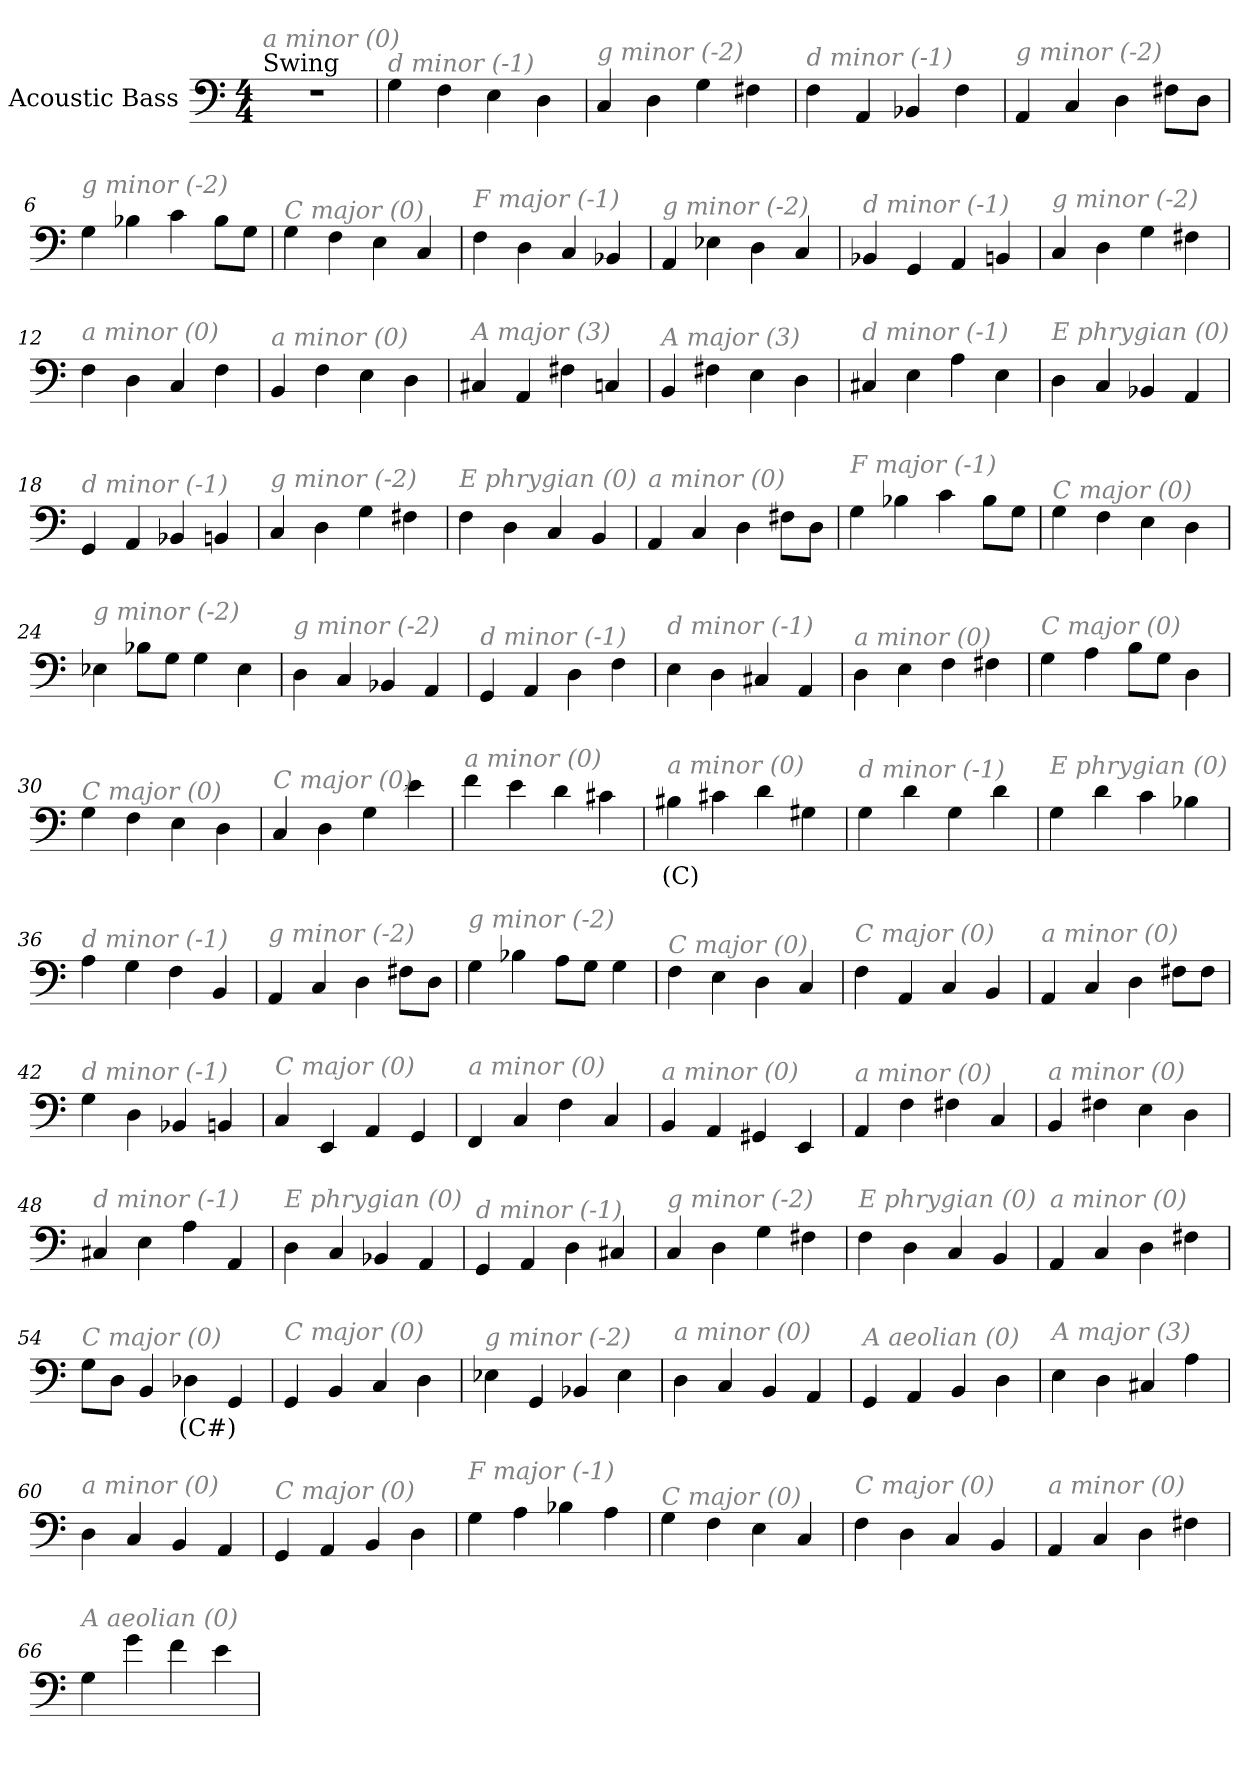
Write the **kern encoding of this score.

**kern	**text
*part1	*part1
*staff1	*staff1
*I"Acoustic Bass	*
*clefF4	*
*ITrd7c12	*
*k[]	*
*C:	*
*M4/4	*
*MM210	*
=1	=1
!LO:TX:a:t=Swing	!
!LO:TX:i:color=#808080:t=a minor (0)	!
1r	.
=2	=2
!LO:TX:i:color=#808080:t=d minor (-1)	!
4GG	.
4FF	.
4EE	.
4DD	.
=3	=3
!LO:TX:i:color=#808080:t=g minor (-2)	!
4CC	.
4DD	.
4GG	.
4FF#X	.
=4	=4
!LO:TX:i:color=#808080:t=d minor (-1)	!
4FF	.
4AAA	.
4BBB-X	.
4FF	.
=5	=5
!LO:TX:i:color=#808080:t=g minor (-2)	!
4AAA	.
4CC	.
4DD	.
8FF#XL	.
8DDJ	.
=6	=6
!LO:TX:i:color=#808080:t=g minor (-2)	!
4GG	.
4BB-X	.
4C	.
8BB-L	.
8GGJ	.
=7	=7
!LO:TX:i:color=#808080:t=C major (0)	!
4GG	.
4FF	.
4EE	.
4CC	.
=8	=8
!LO:TX:i:color=#808080:t=F major (-1)	!
4FF	.
4DD	.
4CC	.
4BBB-X	.
=9	=9
!LO:TX:i:color=#808080:t=g minor (-2)	!
4AAA	.
4EE-X	.
4DD	.
4CC	.
=10	=10
!LO:TX:i:color=#808080:t=d minor (-1)	!
4BBB-X	.
4GGG	.
4AAA	.
4BBBn	.
=11	=11
!LO:TX:i:color=#808080:t=g minor (-2)	!
4CC	.
4DD	.
4GG	.
4FF#X	.
=12	=12
!LO:TX:i:color=#808080:t=a minor (0)	!
4FF	.
4DD	.
4CC	.
4FF	.
=13	=13
!LO:TX:i:color=#808080:t=a minor (0)	!
4BBB	.
4FF	.
4EE	.
4DD	.
=14	=14
!LO:TX:i:color=#808080:t=A major (3)	!
4CC#X	.
4AAA	.
4FF#X	.
4CCn	.
=15	=15
!LO:TX:i:color=#808080:t=A major (3)	!
4BBB	.
4FF#X	.
4EE	.
4DD	.
=16	=16
!LO:TX:i:color=#808080:t=d minor (-1)	!
4CC#X	.
4EE	.
4AA	.
4EE	.
=17	=17
!LO:TX:i:color=#808080:t=E phrygian (0)	!
4DD	.
4CC	.
4BBB-X	.
4AAA	.
=18	=18
!LO:TX:i:color=#808080:t=d minor (-1)	!
4GGG	.
4AAA	.
4BBB-X	.
4BBBn	.
=19	=19
!LO:TX:i:color=#808080:t=g minor (-2)	!
4CC	.
4DD	.
4GG	.
4FF#X	.
=20	=20
!LO:TX:i:color=#808080:t=E phrygian (0)	!
4FF	.
4DD	.
4CC	.
4BBB	.
=21	=21
!LO:TX:i:color=#808080:t=a minor (0)	!
4AAA	.
4CC	.
4DD	.
8FF#XL	.
8DDJ	.
=22	=22
!LO:TX:i:color=#808080:t=F major (-1)	!
4GG	.
4BB-X	.
4C	.
8BB-L	.
8GGJ	.
=23	=23
!LO:TX:i:color=#808080:t=C major (0)	!
4GG	.
4FF	.
4EE	.
4DD	.
=24	=24
!LO:TX:i:color=#808080:t=g minor (-2)	!
4EE-X	.
8BB-XL	.
8GGJ	.
4GG	.
4EE-	.
=25	=25
!LO:TX:i:color=#808080:t=g minor (-2)	!
4DD	.
4CC	.
4BBB-X	.
4AAA	.
=26	=26
!LO:TX:i:color=#808080:t=d minor (-1)	!
4GGG	.
4AAA	.
4DD	.
4FF	.
=27	=27
!LO:TX:i:color=#808080:t=d minor (-1)	!
4EE	.
4DD	.
4CC#X	.
4AAA	.
=28	=28
!LO:TX:i:color=#808080:t=a minor (0)	!
4DD	.
4EE	.
4FF	.
4FF#X	.
=29	=29
!LO:TX:i:color=#808080:t=C major (0)	!
4GG	.
4AA	.
8BBL	.
8GGJ	.
4DD	.
=30	=30
!LO:TX:i:color=#808080:t=C major (0)	!
4GG	.
4FF	.
4EE	.
4DD	.
=31	=31
!LO:TX:i:color=#808080:t=C major (0)	!
4CC	.
4DD	.
4GG	.
4E	.
=32	=32
!LO:TX:i:color=#808080:t=a minor (0)	!
4F	.
4E	.
4D	.
4C#X	.
=33	=33
!LO:TX:i:color=#808080:t=a minor (0)	!
4BB#Xi	(C)
4C#X	.
4D	.
4GG#X	.
=34	=34
!LO:TX:i:color=#808080:t=d minor (-1)	!
4GG	.
4D	.
4GG	.
4D	.
=35	=35
!LO:TX:i:color=#808080:t=E phrygian (0)	!
4GG	.
4D	.
4C	.
4BB-X	.
=36	=36
!LO:TX:i:color=#808080:t=d minor (-1)	!
4AA	.
4GG	.
4FF	.
4BBB	.
=37	=37
!LO:TX:i:color=#808080:t=g minor (-2)	!
4AAA	.
4CC	.
4DD	.
8FF#XL	.
8DDJ	.
=38	=38
!LO:TX:i:color=#808080:t=g minor (-2)	!
4GG	.
4BB-X	.
8AAL	.
8GGJ	.
4GG	.
=39	=39
!LO:TX:i:color=#808080:t=C major (0)	!
4FF	.
4EE	.
4DD	.
4CC	.
=40	=40
!LO:TX:i:color=#808080:t=C major (0)	!
4FF	.
4AAA	.
4CC	.
4BBB	.
=41	=41
!LO:TX:i:color=#808080:t=a minor (0)	!
4AAA	.
4CC	.
4DD	.
8FF#XL	.
8FF#J	.
=42	=42
!LO:TX:i:color=#808080:t=d minor (-1)	!
4GG	.
4DD	.
4BBB-X	.
4BBBn	.
=43	=43
!LO:TX:i:color=#808080:t=C major (0)	!
4CC	.
4EEE	.
4AAA	.
4GGG	.
=44	=44
!LO:TX:i:color=#808080:t=a minor (0)	!
4FFF	.
4CC	.
4FF	.
4CC	.
=45	=45
!LO:TX:i:color=#808080:t=a minor (0)	!
4BBB	.
4AAA	.
4GGG#X	.
4EEE	.
=46	=46
!LO:TX:i:color=#808080:t=a minor (0)	!
4AAA	.
4FF	.
4FF#X	.
4CC	.
=47	=47
!LO:TX:i:color=#808080:t=a minor (0)	!
4BBB	.
4FF#X	.
4EE	.
4DD	.
=48	=48
!LO:TX:i:color=#808080:t=d minor (-1)	!
4CC#X	.
4EE	.
4AA	.
4AAA	.
=49	=49
!LO:TX:i:color=#808080:t=E phrygian (0)	!
4DD	.
4CC	.
4BBB-X	.
4AAA	.
=50	=50
!LO:TX:i:color=#808080:t=d minor (-1)	!
4GGG	.
4AAA	.
4DD	.
4CC#X	.
=51	=51
!LO:TX:i:color=#808080:t=g minor (-2)	!
4CC	.
4DD	.
4GG	.
4FF#X	.
=52	=52
!LO:TX:i:color=#808080:t=E phrygian (0)	!
4FF	.
4DD	.
4CC	.
4BBB	.
=53	=53
!LO:TX:i:color=#808080:t=a minor (0)	!
4AAA	.
4CC	.
4DD	.
4FF#X	.
=54	=54
!LO:TX:i:color=#808080:t=C major (0)	!
8GGL	.
8DDJ	.
4BBB	.
4DD-Xj	(C#)
4GGG	.
=55	=55
!LO:TX:i:color=#808080:t=C major (0)	!
4GGG	.
4BBB	.
4CC	.
4DD	.
=56	=56
!LO:TX:i:color=#808080:t=g minor (-2)	!
4EE-X	.
4GGG	.
4BBB-X	.
4EE-	.
=57	=57
!LO:TX:i:color=#808080:t=a minor (0)	!
4DD	.
4CC	.
4BBB	.
4AAA	.
=58	=58
!LO:TX:i:color=#808080:t=A aeolian (0)	!
4GGG	.
4AAA	.
4BBB	.
4DD	.
=59	=59
!LO:TX:i:color=#808080:t=A major (3)	!
4EE	.
4DD	.
4CC#X	.
4AA	.
=60	=60
!LO:TX:i:color=#808080:t=a minor (0)	!
4DD	.
4CC	.
4BBB	.
4AAA	.
=61	=61
!LO:TX:i:color=#808080:t=C major (0)	!
4GGG	.
4AAA	.
4BBB	.
4DD	.
=62	=62
!LO:TX:i:color=#808080:t=F major (-1)	!
4GG	.
4AA	.
4BB-X	.
4AA	.
=63	=63
!LO:TX:i:color=#808080:t=C major (0)	!
4GG	.
4FF	.
4EE	.
4CC	.
=64	=64
!LO:TX:i:color=#808080:t=C major (0)	!
4FF	.
4DD	.
4CC	.
4BBB	.
=65	=65
!LO:TX:i:color=#808080:t=a minor (0)	!
4AAA	.
4CC	.
4DD	.
4FF#X	.
=66	=66
!LO:TX:i:color=#808080:t=A aeolian (0)	!
4GG	.
4G	.
4F	.
4E	.
=	=
*-	*-
